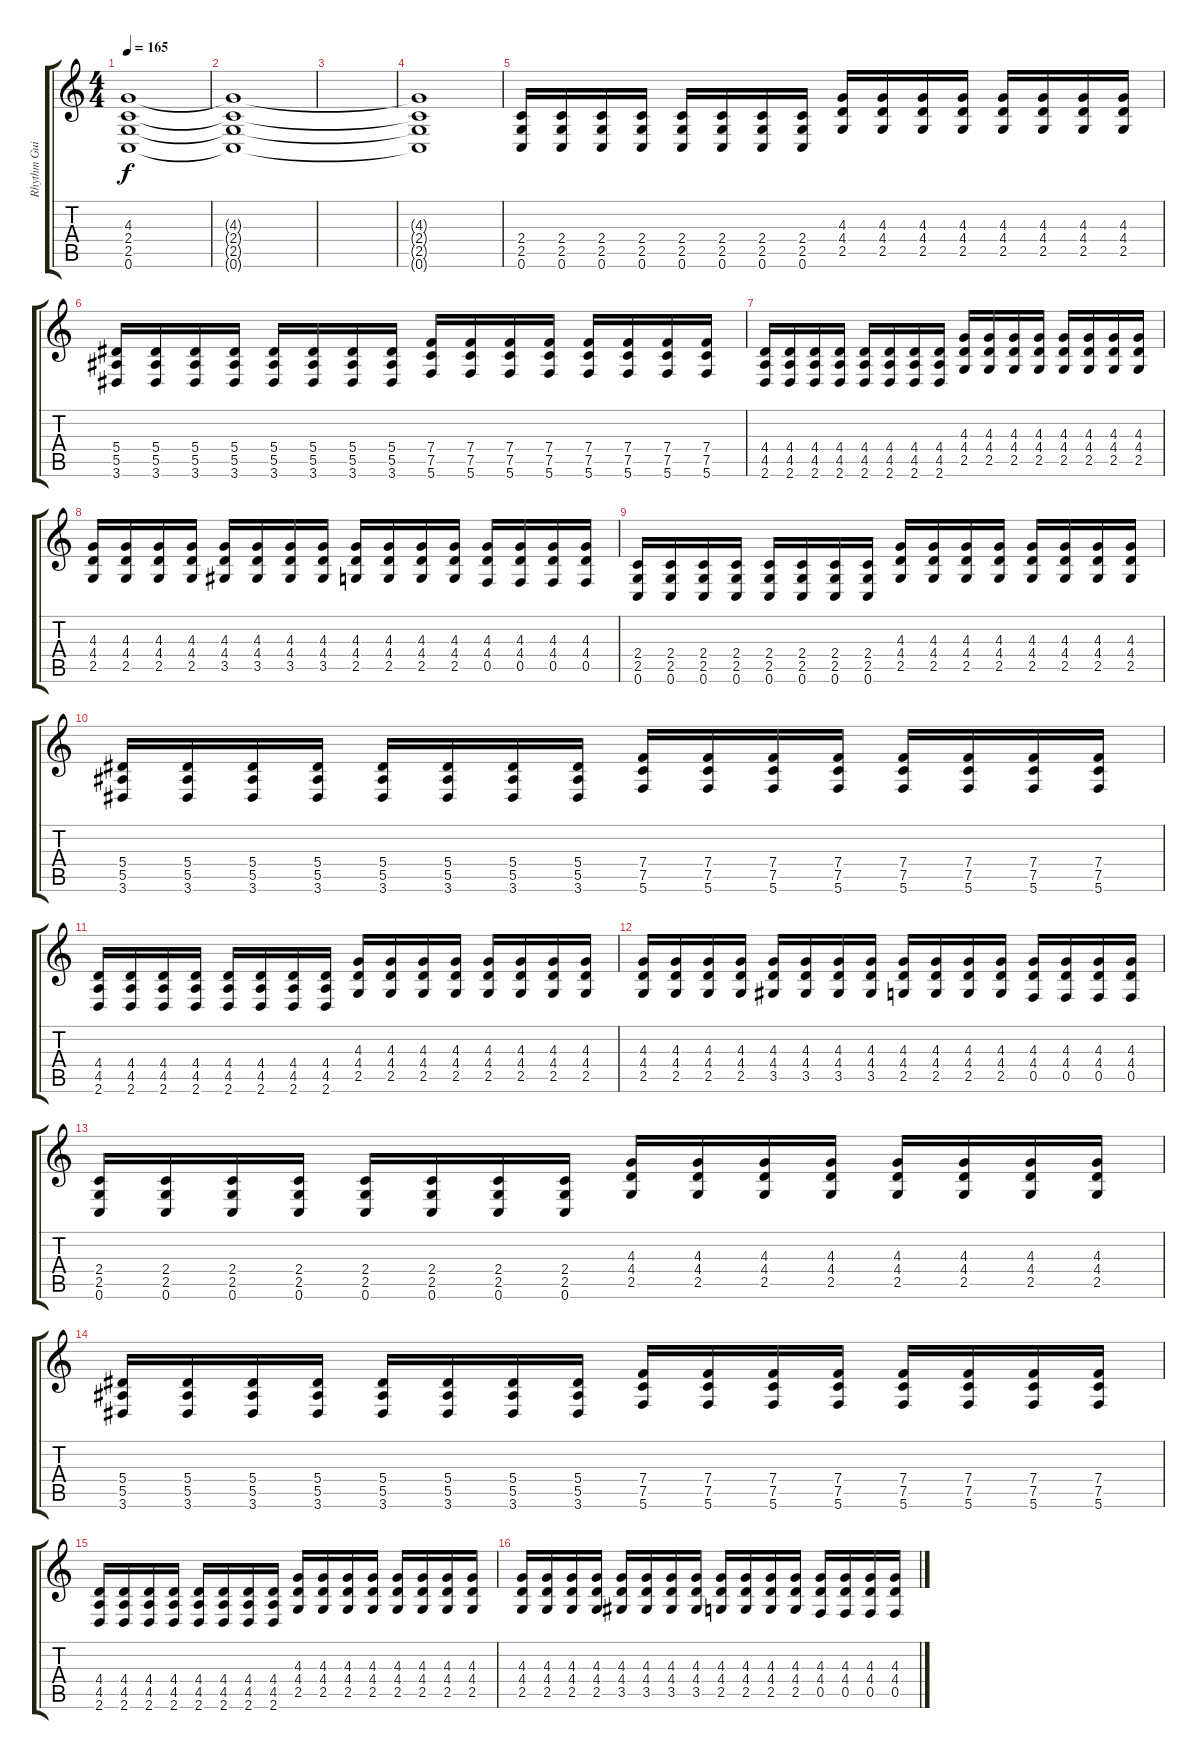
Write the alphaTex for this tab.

\track ("Rhythm Guitar" "Rhythm Gui") {instrument distortionguitar}
\staff {score tabs}
\tuning (C4 G3 Eb3 Bb2 F2 C2) {hide}
\ts (4 4)
\tempo 165
\clef g2
\ks c
(4.3 2.4 2.5 0.6).1{dy f} |
(4.3{t} 2.4{t} 2.5{t} 0.6{t}).1 |
|
(4.3{t} 2.4{t} 2.5{t} 0.6{t}).1 |
(2.4 2.5 0.6).16 (2.4 2.5 0.6).16 (2.4 2.5 0.6).16 (2.4 2.5 0.6).16 (2.4 2.5 0.6).16 (2.4 2.5 0.6).16 (2.4 2.5 0.6).16 (2.4 2.5 0.6).16 (4.3 4.4 2.5).16 (4.3 4.4 2.5).16 (4.3 4.4 2.5).16 (4.3 4.4 2.5).16 (4.3 4.4 2.5).16 (4.3 4.4 2.5).16 (4.3 4.4 2.5).16 (4.3 4.4 2.5).16 |
(5.4 5.5 3.6).16 (5.4 5.5 3.6).16 (5.4 5.5 3.6).16 (5.4 5.5 3.6).16 (5.4 5.5 3.6).16 (5.4 5.5 3.6).16 (5.4 5.5 3.6).16 (5.4 5.5 3.6).16 (7.4 7.5 5.6).16 (7.4 7.5 5.6).16 (7.4 7.5 5.6).16 (7.4 7.5 5.6).16 (7.4 7.5 5.6).16 (7.4 7.5 5.6).16 (7.4 7.5 5.6).16 (7.4 7.5 5.6).16 |
(4.4 4.5 2.6).16 (4.4 4.5 2.6).16 (4.4 4.5 2.6).16 (4.4 4.5 2.6).16 (4.4 4.5 2.6).16 (4.4 4.5 2.6).16 (4.4 4.5 2.6).16 (4.4 4.5 2.6).16 (4.3 4.4 2.5).16 (4.3 4.4 2.5).16 (4.3 4.4 2.5).16 (4.3 4.4 2.5).16 (4.3 4.4 2.5).16 (4.3 4.4 2.5).16 (4.3 4.4 2.5).16 (4.3 4.4 2.5).16 |
(4.3 4.4 2.5).16 (4.3 4.4 2.5).16 (4.3 4.4 2.5).16 (4.3 4.4 2.5).16 (4.3 4.4 3.5).16 (4.3 4.4 3.5).16 (4.3 4.4 3.5).16 (4.3 4.4 3.5).16 (4.3 4.4 2.5).16 (4.3 4.4 2.5).16 (4.3 4.4 2.5).16 (4.3 4.4 2.5).16 (4.3 4.4 0.5).16 (4.3 4.4 0.5).16 (4.3 4.4 0.5).16 (4.3 4.4 0.5).16 |
(2.4 2.5 0.6).16 (2.4 2.5 0.6).16 (2.4 2.5 0.6).16 (2.4 2.5 0.6).16 (2.4 2.5 0.6).16 (2.4 2.5 0.6).16 (2.4 2.5 0.6).16 (2.4 2.5 0.6).16 (4.3 4.4 2.5).16 (4.3 4.4 2.5).16 (4.3 4.4 2.5).16 (4.3 4.4 2.5).16 (4.3 4.4 2.5).16 (4.3 4.4 2.5).16 (4.3 4.4 2.5).16 (4.3 4.4 2.5).16 |
(5.4 5.5 3.6).16 (5.4 5.5 3.6).16 (5.4 5.5 3.6).16 (5.4 5.5 3.6).16 (5.4 5.5 3.6).16 (5.4 5.5 3.6).16 (5.4 5.5 3.6).16 (5.4 5.5 3.6).16 (7.4 7.5 5.6).16 (7.4 7.5 5.6).16 (7.4 7.5 5.6).16 (7.4 7.5 5.6).16 (7.4 7.5 5.6).16 (7.4 7.5 5.6).16 (7.4 7.5 5.6).16 (7.4 7.5 5.6).16 |
(4.4 4.5 2.6).16 (4.4 4.5 2.6).16 (4.4 4.5 2.6).16 (4.4 4.5 2.6).16 (4.4 4.5 2.6).16 (4.4 4.5 2.6).16 (4.4 4.5 2.6).16 (4.4 4.5 2.6).16 (4.3 4.4 2.5).16 (4.3 4.4 2.5).16 (4.3 4.4 2.5).16 (4.3 4.4 2.5).16 (4.3 4.4 2.5).16 (4.3 4.4 2.5).16 (4.3 4.4 2.5).16 (4.3 4.4 2.5).16 |
(4.3 4.4 2.5).16 (4.3 4.4 2.5).16 (4.3 4.4 2.5).16 (4.3 4.4 2.5).16 (4.3 4.4 3.5).16 (4.3 4.4 3.5).16 (4.3 4.4 3.5).16 (4.3 4.4 3.5).16 (4.3 4.4 2.5).16 (4.3 4.4 2.5).16 (4.3 4.4 2.5).16 (4.3 4.4 2.5).16 (4.3 4.4 0.5).16 (4.3 4.4 0.5).16 (4.3 4.4 0.5).16 (4.3 4.4 0.5).16 |
(2.4 2.5 0.6).16 (2.4 2.5 0.6).16 (2.4 2.5 0.6).16 (2.4 2.5 0.6).16 (2.4 2.5 0.6).16 (2.4 2.5 0.6).16 (2.4 2.5 0.6).16 (2.4 2.5 0.6).16 (4.3 4.4 2.5).16 (4.3 4.4 2.5).16 (4.3 4.4 2.5).16 (4.3 4.4 2.5).16 (4.3 4.4 2.5).16 (4.3 4.4 2.5).16 (4.3 4.4 2.5).16 (4.3 4.4 2.5).16 |
(5.4 5.5 3.6).16 (5.4 5.5 3.6).16 (5.4 5.5 3.6).16 (5.4 5.5 3.6).16 (5.4 5.5 3.6).16 (5.4 5.5 3.6).16 (5.4 5.5 3.6).16 (5.4 5.5 3.6).16 (7.4 7.5 5.6).16 (7.4 7.5 5.6).16 (7.4 7.5 5.6).16 (7.4 7.5 5.6).16 (7.4 7.5 5.6).16 (7.4 7.5 5.6).16 (7.4 7.5 5.6).16 (7.4 7.5 5.6).16 |
(4.4 4.5 2.6).16 (4.4 4.5 2.6).16 (4.4 4.5 2.6).16 (4.4 4.5 2.6).16 (4.4 4.5 2.6).16 (4.4 4.5 2.6).16 (4.4 4.5 2.6).16 (4.4 4.5 2.6).16 (4.3 4.4 2.5).16 (4.3 4.4 2.5).16 (4.3 4.4 2.5).16 (4.3 4.4 2.5).16 (4.3 4.4 2.5).16 (4.3 4.4 2.5).16 (4.3 4.4 2.5).16 (4.3 4.4 2.5).16 |
(4.3 4.4 2.5).16 (4.3 4.4 2.5).16 (4.3 4.4 2.5).16 (4.3 4.4 2.5).16 (4.3 4.4 3.5).16 (4.3 4.4 3.5).16 (4.3 4.4 3.5).16 (4.3 4.4 3.5).16 (4.3 4.4 2.5).16 (4.3 4.4 2.5).16 (4.3 4.4 2.5).16 (4.3 4.4 2.5).16 (4.3 4.4 0.5).16 (4.3 4.4 0.5).16 (4.3 4.4 0.5).16 (4.3 4.4 0.5).16
